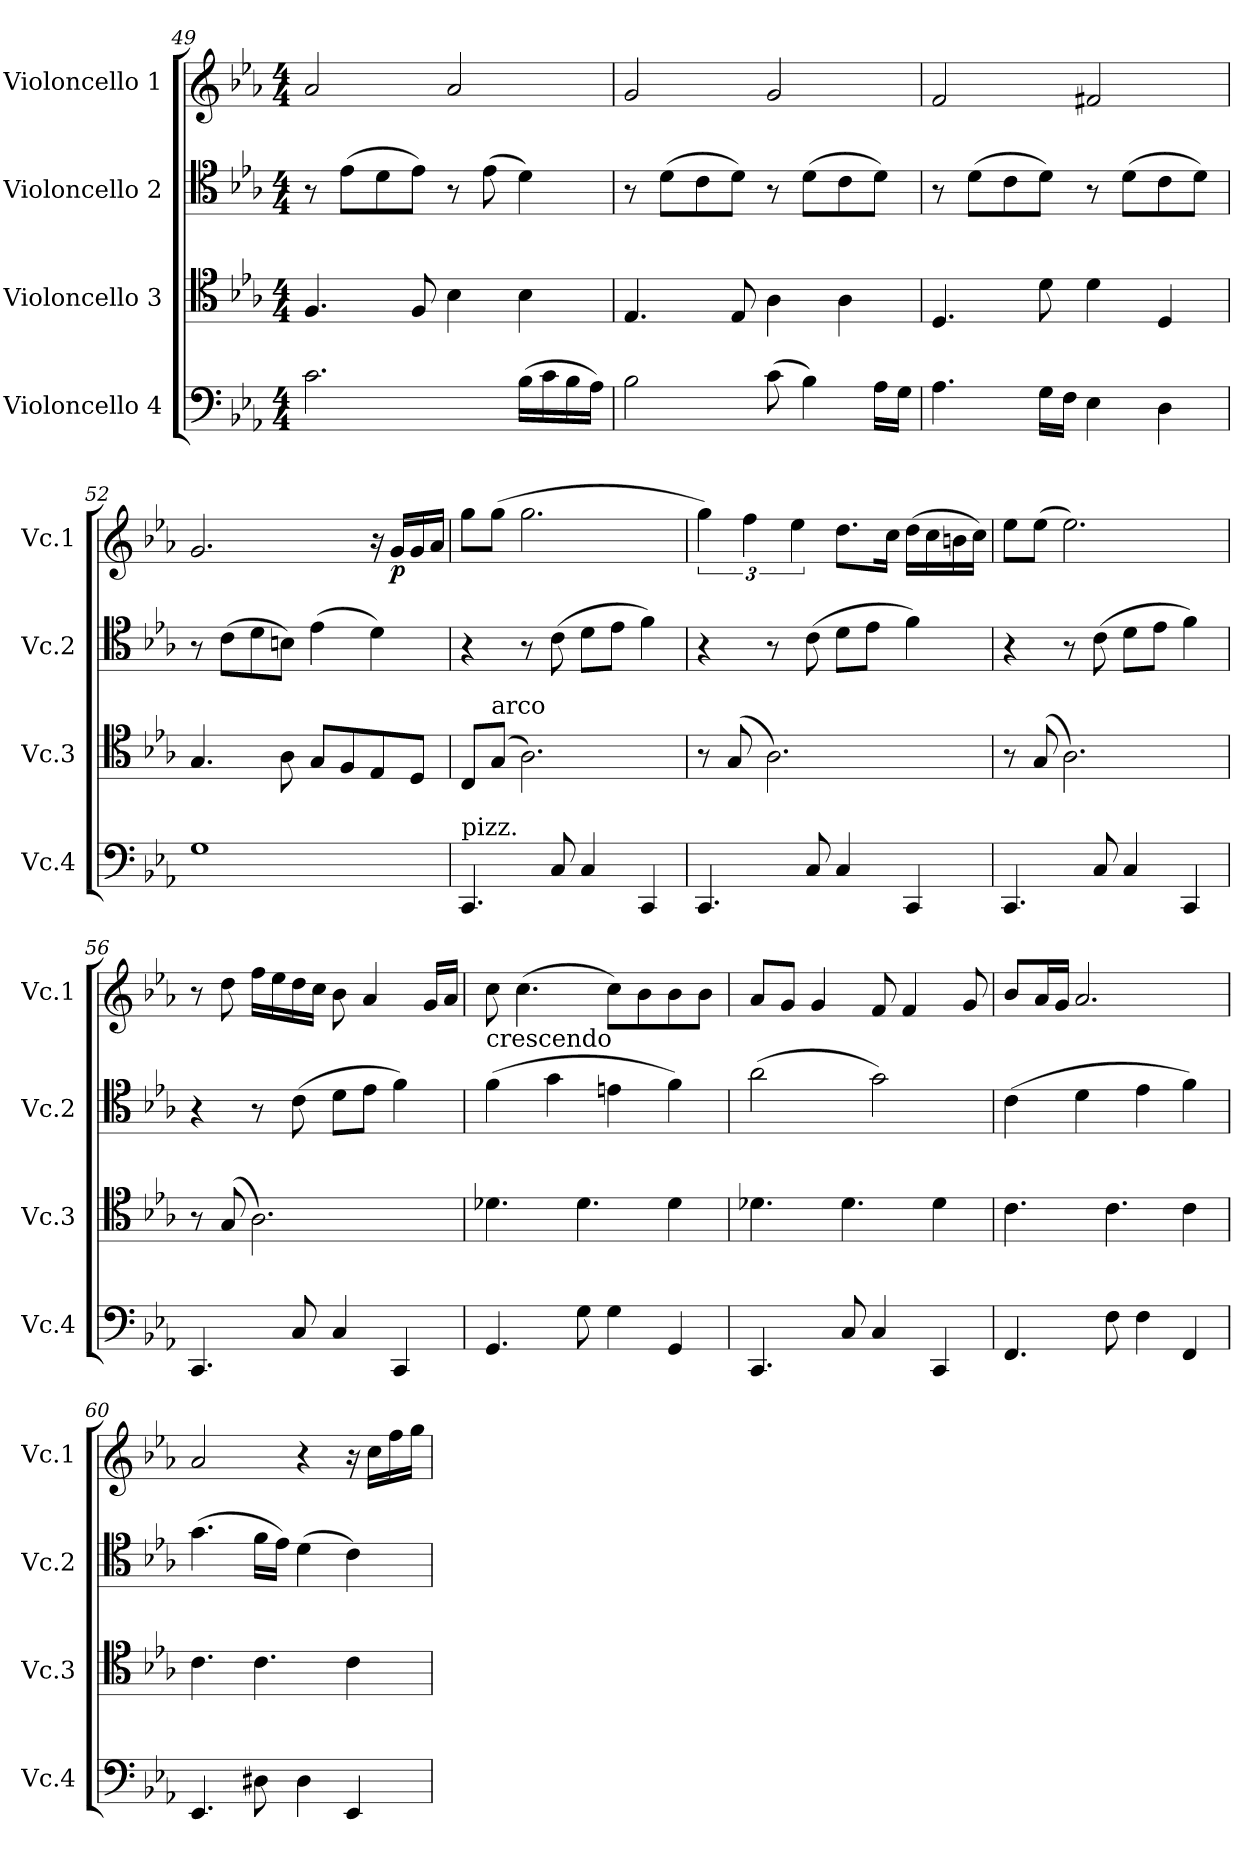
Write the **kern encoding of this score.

**kern	**kern	**kern	**kern	**dynam
*part4	*part3	*part2	*part1	*part1
*staff4	*staff3	*staff2	*staff1	*staff1
*I"Violoncello 4	*I"Violoncello 3	*I"Violoncello 2	*I"Violoncello 1	*
*I'Vc.4	*I'Vc.3	*I'Vc.2	*I'Vc.1	*
*clefF4	*clefC4	*clefC4	*clefG2	*
*k[b-e-a-]	*k[b-e-a-]	*k[b-e-a-]	*k[b-e-a-]	*
*M4/4	*M4/4	*M4/4	*M4/4	*
=49	=49	=49	=49	=49
2.c\	4.F/	8r	2a-/	.
.	.	(8e-\L	.	.
.	.	8d\	.	.
.	8F/	8e-\J)	.	.
.	4B-\	8r	2a-/	.
.	.	(8e-\	.	.
(16B-\LL	4B-\	4d\)	.	.
16c\	.	.	.	.
16B-\	.	.	.	.
16A-\JJ)	.	.	.	.
!!LO:PB:g=z
=50	=50	=50	=50	=50
2B-\	4.E-/	8r	2g/	.
.	.	(8d\L	.	.
.	.	8c\	.	.
.	8E-/	8d\J)	.	.
(8c\	4A-\	8r	2g/	.
4B-\)	.	(8d\L	.	.
.	4A-\	8c\	.	.
16A-\LL	.	8d\J)	.	.
16G\JJ	.	.	.	.
=51	=51	=51	=51	=51
4.A-\	4.D/	8r	2f/	.
.	.	(8d\L	.	.
.	.	8c\	.	.
16G\LL	8d\	8d\J)	.	.
16F\JJ	.	.	.	.
4E-\	4d\	8r	2f#X/	.
.	.	(8d\L	.	.
4D\	4D/	8c\	.	.
.	.	8d\J)	.	.
=52	=52	=52	=52	=52
1G	4.G/	8r	2.g/	.
.	.	(8c\L	.	.
.	.	8d\	.	.
.	8A-\	8Bn\J)	.	.
.	8G/L	(4e-\	.	.
.	8F/	.	.	.
.	8E-/	4d\)	16r	.
!	!	!	!	!LO:DY:b
.	.	.	16g/LL	p
.	8D/J	.	16g/	.
.	.	.	16a-/JJ	.
=53	=53	=53	=53	=53
!LO:TX:a:t=pizz.	!	!	!	!
4.CC/	8C/L	4r	8gg\L	.
!	!LO:TX:a:t=arco	!	!	!
.	(8G/J	.	(8gg\J	.
.	2.A-\)	8r	2.gg\	.
8C/	.	(8c\	.	.
4C/	.	8d\L	.	.
.	.	8e-\J	.	.
4CC/	.	4f\)	.	.
=54	=54	=54	=54	=54
4.CC/	8r	4r	6gg\)	.
.	(8G/	.	.	.
.	.	.	6ff\	.
.	2.A-\)	8r	.	.
.	.	.	6ee-\	.
8C/	.	(8c\	.	.
4C/	.	8d\L	8.dd\L	.
.	.	8e-\J	.	.
.	.	.	16cc\Jk	.
4CC/	.	4f\)	(16dd\LL	.
.	.	.	16cc\	.
.	.	.	16bn\	.
.	.	.	16cc\JJ)	.
!!LO:LB:g=z
=55	=55	=55	=55	=55
4.CC/	8r	4r	8ee-\L	.
.	(8G/	.	(8ee-\J	.
.	2.A-\)	8r	2.ee-\)	.
8C/	.	(8c\	.	.
4C/	.	8d\L	.	.
.	.	8e-\J	.	.
4CC/	.	4f\)	.	.
=56	=56	=56	=56	=56
4.CC/	8r	4r	8r	.
.	(8G/	.	8dd\	.
.	2.A-\)	8r	16ff\LL	.
.	.	.	16ee-\	.
8C/	.	(8c\	16dd\	.
.	.	.	16cc\JJ	.
4C/	.	8d\L	8b-\	.
.	.	8e-\J	4a-/	.
4CC/	.	4f\)	.	.
.	.	.	16g/LL	.
.	.	.	16a-/JJ	.
=57	=57	=57	=57	=57
!	!	!	!LO:TX:b:t=crescendo	!
4.GG/	4.d-X\	(4f\	8cc\	.
.	.	.	(4.cc\	.
.	.	4g\	.	.
8G\	4.d-\	.	.	.
4G\	.	4en\	8cc\L)	.
.	.	.	8b-\	.
4GG/	4d-\	4f\)	8b-\	.
.	.	.	8b-\J	.
=58	=58	=58	=58	=58
4.CC/	4.d-X\	(2a-\	8a-/L	.
.	.	.	8g/J	.
.	.	.	4g/	.
8C/	4.d-\	.	.	.
4C/	.	2g\)	8f/	.
.	.	.	4f/	.
4CC/	4d-\	.	.	.
.	.	.	8g/	.
=59	=59	=59	=59	=59
4.FF/	4.c\	(4c\	8b-/L	.
.	.	.	16a-/L	.
.	.	.	16g/JJ	.
.	.	4d\	2.a-/	.
8F\	4.c\	.	.	.
4F\	.	4e-\	.	.
4FF/	4c\	4f\)	.	.
=60	=60	=60	=60	=60
4.EE-/	4.c\	(4.g\	2a-/	.
8D#X\	4.c\	16f\LL	.	.
.	.	16e-\JJ)	.	.
4D#\	.	(4d\	4r	.
4EE-/	4c\	4c\)	16r	.
.	.	.	16cc\LL	.
.	.	.	16ff\	.
.	.	.	16gg\JJ	.
=	=	=	=	=
*-	*-	*-	*-	*-
